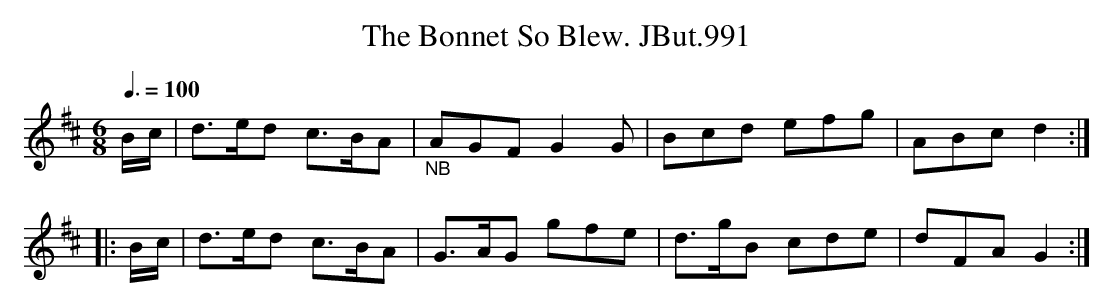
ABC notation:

X:1
T:Bonnet So Blew. JBut.991, The
M:6/8
L:1/8
Q:3/8=100
K:D
B/c/|d>ed c>BA|"_NB"AGF G2G|Bcd efg|ABc d2:|
|:B/c/|d>ed c>BA|G>AG gfe|d>gB cde|dFA G2:|
